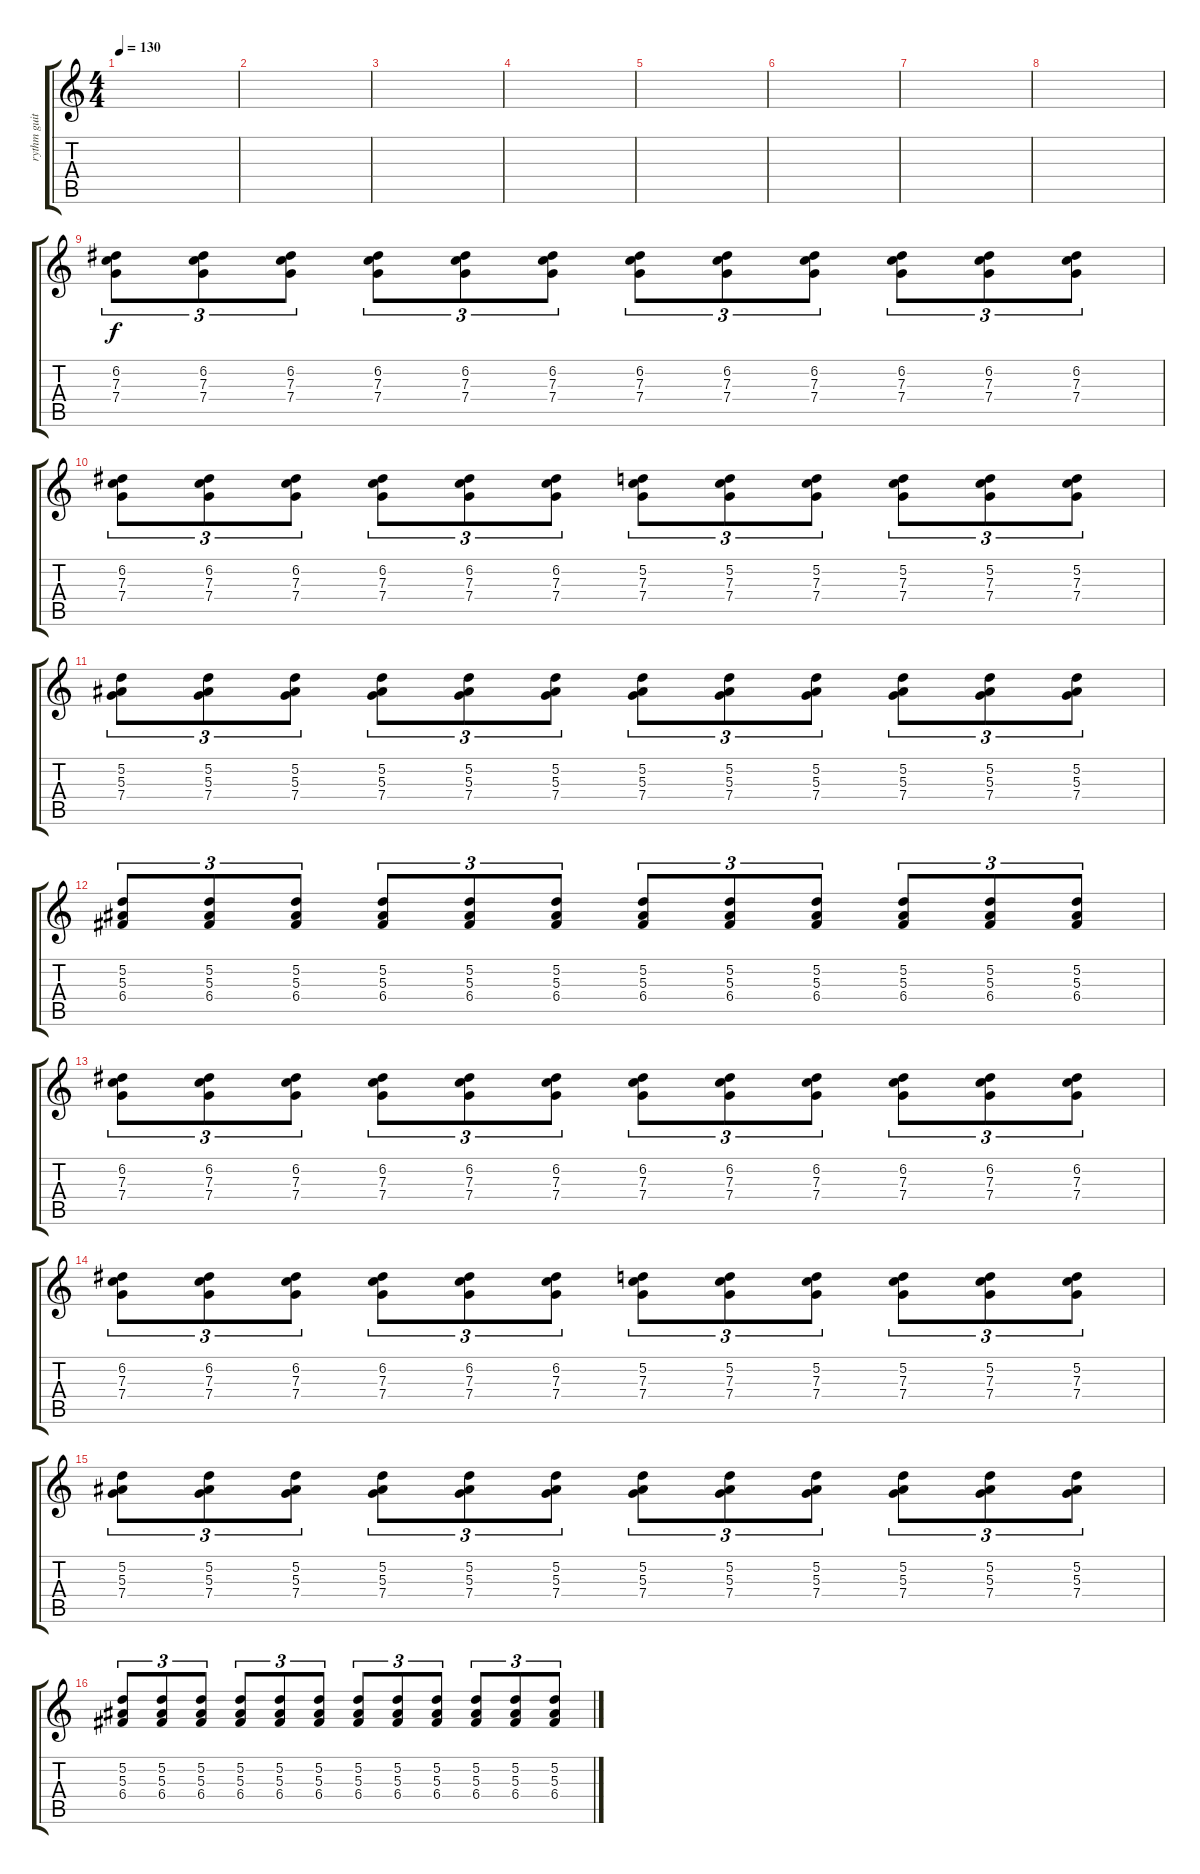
\track ("rythm guitar" "rythm guit") {instrument distortionguitar}
\staff {score tabs}
\tuning (D4 A3 F3 C3 G2 C2) {hide}
\ts (4 4)
\tempo 130
\clef g2
\ks c
|
|
|
|
|
|
|
|
(6.2 7.3 7.4).8{tu (3 2)} (6.2 7.3 7.4).8{tu (3 2)} (6.2 7.3 7.4).8{tu (3 2)} (6.2 7.3 7.4).8{tu (3 2)} (6.2 7.3 7.4).8{tu (3 2)} (6.2 7.3 7.4).8{tu (3 2)} (6.2 7.3 7.4).8{tu (3 2)} (6.2 7.3 7.4).8{tu (3 2)} (6.2 7.3 7.4).8{tu (3 2)} (6.2 7.3 7.4).8{tu (3 2)} (6.2 7.3 7.4).8{tu (3 2)} (6.2 7.3 7.4).8{tu (3 2)} |
(6.2 7.3 7.4).8{tu (3 2)} (6.2 7.3 7.4).8{tu (3 2)} (6.2 7.3 7.4).8{tu (3 2)} (6.2 7.3 7.4).8{tu (3 2)} (6.2 7.3 7.4).8{tu (3 2)} (6.2 7.3 7.4).8{tu (3 2)} (5.2 7.3 7.4).8{tu (3 2)} (5.2 7.3 7.4).8{tu (3 2)} (5.2 7.3 7.4).8{tu (3 2)} (5.2 7.3 7.4).8{tu (3 2)} (5.2 7.3 7.4).8{tu (3 2)} (5.2 7.3 7.4).8{tu (3 2)} |
(5.2 5.3 7.4).8{tu (3 2)} (5.2 5.3 7.4).8{tu (3 2)} (5.2 5.3 7.4).8{tu (3 2)} (5.2 5.3 7.4).8{tu (3 2)} (5.2 5.3 7.4).8{tu (3 2)} (5.2 5.3 7.4).8{tu (3 2)} (5.2 5.3 7.4).8{tu (3 2)} (5.2 5.3 7.4).8{tu (3 2)} (5.2 5.3 7.4).8{tu (3 2)} (5.2 5.3 7.4).8{tu (3 2)} (5.2 5.3 7.4).8{tu (3 2)} (5.2 5.3 7.4).8{tu (3 2)} |
(5.2 5.3 6.4).8{tu (3 2)} (5.2 5.3 6.4).8{tu (3 2)} (5.2 5.3 6.4).8{tu (3 2)} (5.2 5.3 6.4).8{tu (3 2)} (5.2 5.3 6.4).8{tu (3 2)} (5.2 5.3 6.4).8{tu (3 2)} (5.2 5.3 6.4).8{tu (3 2)} (5.2 5.3 6.4).8{tu (3 2)} (5.2 5.3 6.4).8{tu (3 2)} (5.2 5.3 6.4).8{tu (3 2)} (5.2 5.3 6.4).8{tu (3 2)} (5.2 5.3 6.4).8{tu (3 2)} |
(6.2 7.3 7.4).8{tu (3 2)} (6.2 7.3 7.4).8{tu (3 2)} (6.2 7.3 7.4).8{tu (3 2)} (6.2 7.3 7.4).8{tu (3 2)} (6.2 7.3 7.4).8{tu (3 2)} (6.2 7.3 7.4).8{tu (3 2)} (6.2 7.3 7.4).8{tu (3 2)} (6.2 7.3 7.4).8{tu (3 2)} (6.2 7.3 7.4).8{tu (3 2)} (6.2 7.3 7.4).8{tu (3 2)} (6.2 7.3 7.4).8{tu (3 2)} (6.2 7.3 7.4).8{tu (3 2)} |
(6.2 7.3 7.4).8{tu (3 2)} (6.2 7.3 7.4).8{tu (3 2)} (6.2 7.3 7.4).8{tu (3 2)} (6.2 7.3 7.4).8{tu (3 2)} (6.2 7.3 7.4).8{tu (3 2)} (6.2 7.3 7.4).8{tu (3 2)} (5.2 7.3 7.4).8{tu (3 2)} (5.2 7.3 7.4).8{tu (3 2)} (5.2 7.3 7.4).8{tu (3 2)} (5.2 7.3 7.4).8{tu (3 2)} (5.2 7.3 7.4).8{tu (3 2)} (5.2 7.3 7.4).8{tu (3 2)} |
(5.2 5.3 7.4).8{tu (3 2)} (5.2 5.3 7.4).8{tu (3 2)} (5.2 5.3 7.4).8{tu (3 2)} (5.2 5.3 7.4).8{tu (3 2)} (5.2 5.3 7.4).8{tu (3 2)} (5.2 5.3 7.4).8{tu (3 2)} (5.2 5.3 7.4).8{tu (3 2)} (5.2 5.3 7.4).8{tu (3 2)} (5.2 5.3 7.4).8{tu (3 2)} (5.2 5.3 7.4).8{tu (3 2)} (5.2 5.3 7.4).8{tu (3 2)} (5.2 5.3 7.4).8{tu (3 2)} |
(5.2 5.3 6.4).8{tu (3 2)} (5.2 5.3 6.4).8{tu (3 2)} (5.2 5.3 6.4).8{tu (3 2)} (5.2 5.3 6.4).8{tu (3 2)} (5.2 5.3 6.4).8{tu (3 2)} (5.2 5.3 6.4).8{tu (3 2)} (5.2 5.3 6.4).8{tu (3 2)} (5.2 5.3 6.4).8{tu (3 2)} (5.2 5.3 6.4).8{tu (3 2)} (5.2 5.3 6.4).8{tu (3 2)} (5.2 5.3 6.4).8{tu (3 2)} (5.2 5.3 6.4).8{tu (3 2)}
